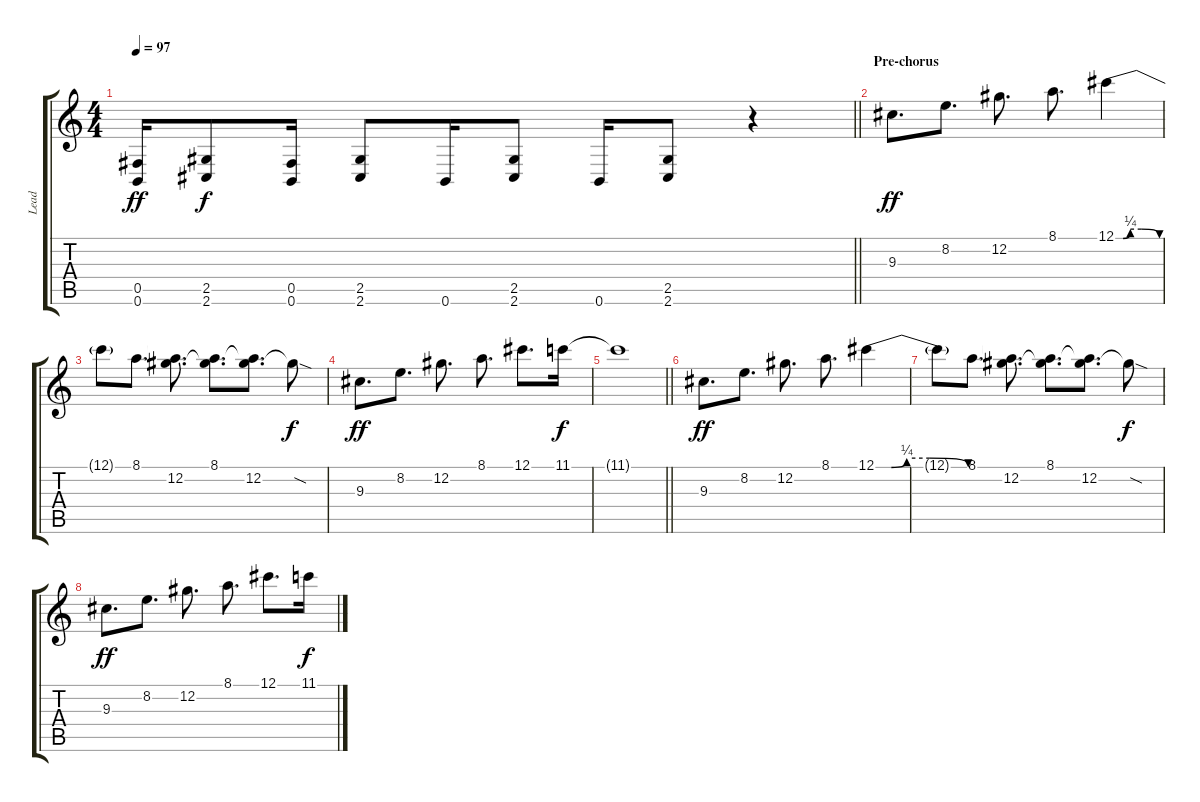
\track ("Lead" "Lead") {instrument distortionguitar}
\staff {score tabs}
\tuning (Db4 Ab3 E3 B2 Gb2 B1) {hide}
\ts (4 4)
\tempo 97
\clef g2
\barLineRight lightlight
\ks c
(0.5 0.6).16{dy ff} (2.5 2.6).8{dy f} (0.5 0.6).16 (2.5 2.6).8 0.6.16 (2.5 2.6).8 0.6.16 (2.5 2.6).8 r.4 |
\section ("" "Pre-chorus")
9.3.8{d dy ff} 8.2.8{d} 12.2.8{d} 8.1.8{d} 12.1{be (custom 0 0 10 0 20 1 35 1 60 0)}.4 |
12.1{t}.8 8.1.8{d} (8.1{t} 12.2).8{d} (8.1 12.2{t}).8{d} (8.1{t} 12.2).8{d} 12.2{sod t}.8{dy f} |
9.3.8{d dy ff} 8.2.8{d} 12.2.8{d} 8.1.8{d} 12.1.8{d} 11.1.16{dy f} |
\barLineRight lightlight
11.1{t}.1 |
9.3.8{d dy ff} 8.2.8{d} 12.2.8{d} 8.1.8{d} 12.1{be (custom 0 0 10 0 20 1 35 1 60 0)}.4 |
12.1{t}.8 8.1.8{d} (8.1{t} 12.2).8{d} (8.1 12.2{t}).8{d} (8.1{t} 12.2).8{d} 12.2{sod t}.8{dy f} |
9.3.8{d dy ff} 8.2.8{d} 12.2.8{d} 8.1.8{d} 12.1.8{d} 11.1.16{dy f}
